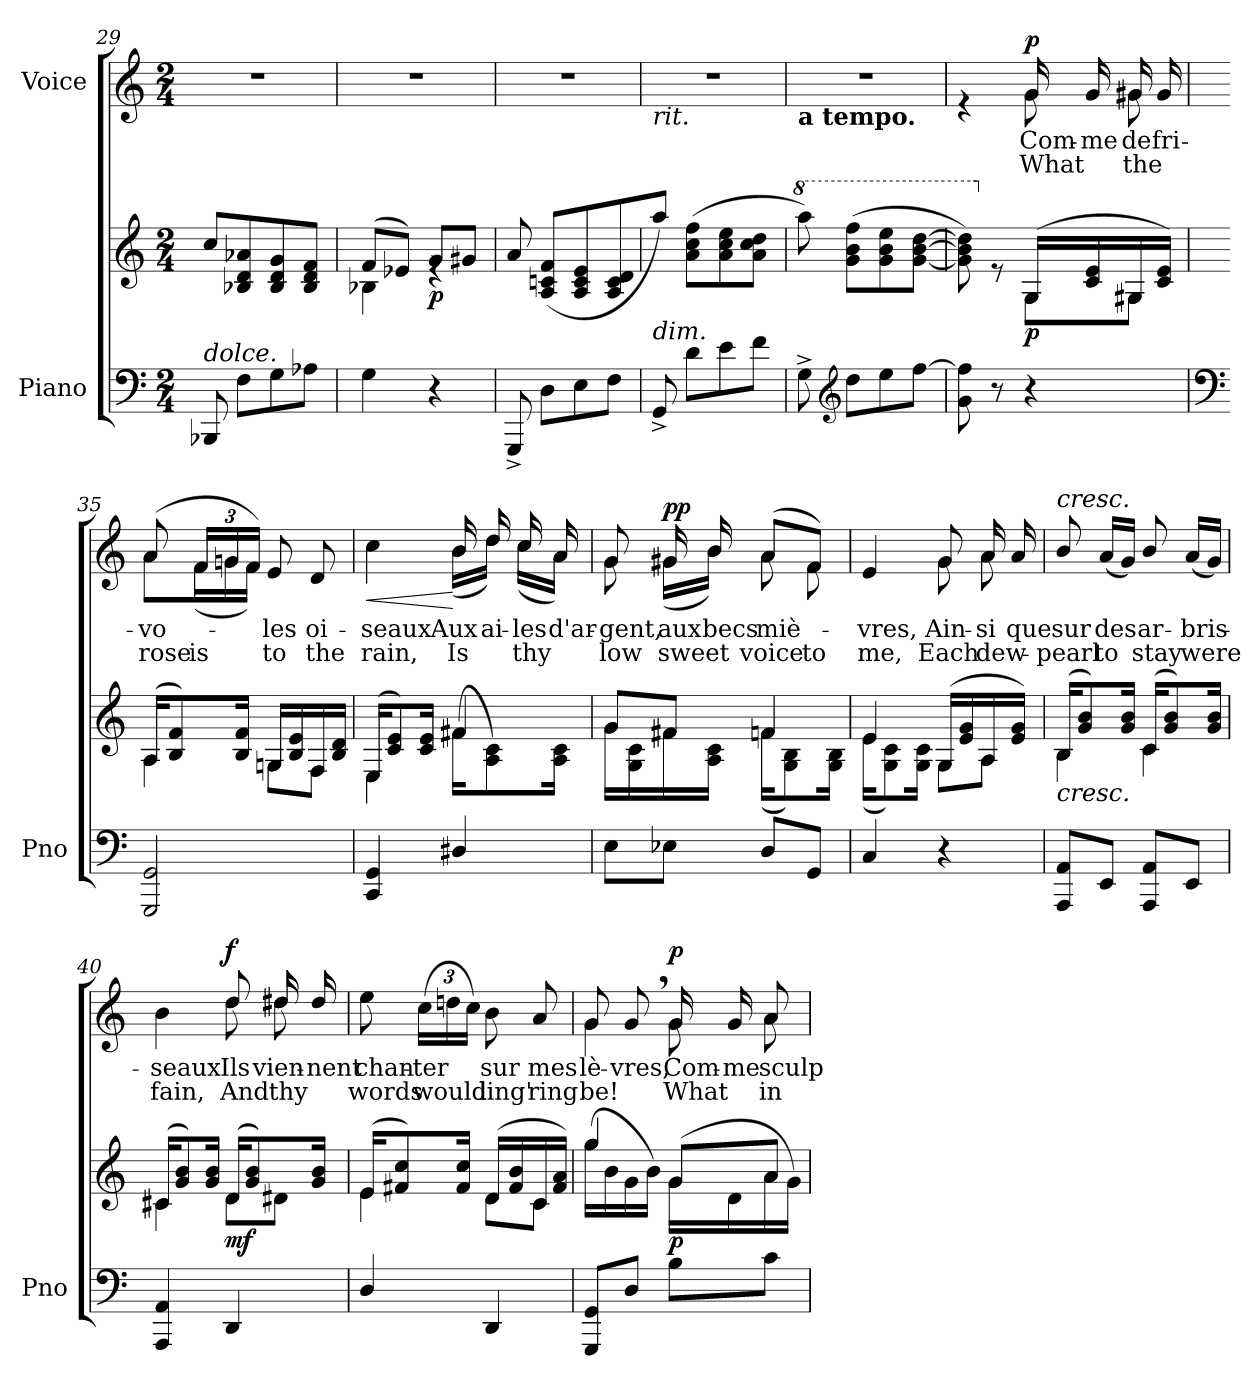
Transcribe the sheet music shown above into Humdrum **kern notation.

**kern	**kern	**dynam	**kern	**text	**text	**dynam
*part2	*part2	*part2	*part1	*part1	*part1	*part1
*staff3	*staff2	*staff2/3	*staff1	*staff1	*staff1	*staff1
*I"Piano	*	*	*I"Voice	*	*	*
*I'Pno	*	*	*	*	*	*
*clefF4	*clefG2	*	*clefG2	*	*	*
*k[]	*k[]	*	*k[]	*	*	*
*M2/4	*M2/4	*	*M2/4	*	*	*
=29	=29	=29	=29	=29	=29	=29
!LO:TX:a:i:t=dolce.	!	!	!	!	!	!
8BBB-X/	8cc/L	.	2r	.	.	.
8F\L	8B-X/ 8d/ 8a-X/	.	.	.	.	.
8G\	8B-/ 8d/ 8g/	.	.	.	.	.
8A-X\J	8B-/ 8d/ 8f/J	.	.	.	.	.
=30	=30	=30	=30	=30	=30	=30
*	*^	*	*	*	*	*
4G\	(>8f/L	4B-X\	.	2r	.	.	.
.	8e-X/J)	.	.	.	.	.	.
!	!	!	!LO:DY:b	!	!	!	!
4r	8g/L	4re	p	.	.	.	.
.	8g#X/J	.	.	.	.	.	.
*	*v	*v	*	*	*	*	*
=31	=31	=31	=31	=31	=31	=31
8GGG^/	8a/	.	2r	.	.	.
8D\L	(>8A/ 8cn/ 8f/L	.	.	.	.	.
8E\	8A/ 8c/ 8e/	.	.	.	.	.
8F\J	8A/ 8c/ 8d/	.	.	.	.	.
=32	=32	=32	=32	=32	=32	=32
!	!	!	!LO:TX:b:i:t=rit.	!	!	!
!LO:TX:a:i:t=dim.	!	!	!	!	!	!
8GG^/	8aa/J)	.	2r	.	.	.
8d\L	(>8a\ 8cc\ 8ff\L	.	.	.	.	.
8e\	8a\ 8cc\ 8ee\	.	.	.	.	.
8f\J	8a\ 8cc\ 8dd\J	.	.	.	.	.
!!LO:PB:g=z
=33	=33	=33	=33	=33	=33	=33
*	*8va	*	*	*	*	*
!	!	!	!LO:TX:b:B:t=a tempo.	!	!	!
8G^\	8aaa\)	.	2r	.	.	.
*clefG2	*	*	*	*	*	*
8dd\L	(>8gg\ 8bb\ 8fff\L	.	.	.	.	.
8ee\	8gg\ 8bb\ 8eee\	.	.	.	.	.
[8ff\J	[8gg\ [8bb\ [8ddd\J	.	.	.	.	.
=34	=34	=34	=34	=34	=34	=34
*	*^	*	*^	*	*	*
8g\ 8ff\]	8gg\] 8bb\] 8ddd\])	4ryy	.	4re	4ryy	.	.	.
*	*X8va	*	*	*	*	*	*	*
8r	8re	.	.	.	.	.	.	.
!	!	!	!LO:DY:b	!	!	!LO:LY:b	!LO:LY:b	!LO:DY:a
4r	(>16G/LL	8G\L	p	16g/	8g\	Com-	What	p
!	!	!	!	!	!	!LO:LY:b	!	!
.	16c/ 16e/	.	.	16g/	.	-me	.	.
!	!	!	!	!	!	!LO:LY:b	!LO:LY:b	!
.	16G#X/	8G#\J	.	16g#X/	8g#\	de	the	.
!	!	!	!	!	!	!LO:LY:b	!	!
.	16c/ 16e/JJ)	.	.	16g#/	.	fri-	.	.
=35	=35	=35	=35	=35	=35	=35	=35	=35
*clefF4	*	*	*	*	*	*	*	*
!	!	!	!	!	!	!LO:LY:b	!LO:LY:b	!
2GGG/ 2GG/	(>16A/KL	4A\	.	(>8a/	8a\L	-vo-	rose	.
.	8B/ 8f/)	.	.	.	.	.	.	.
*	*	*	*	*Xbrackettup	*	*	*	*
!	!	!	!	!	!	!	!LO:LY:b	!
*	*	*	*	*	*Xtuplet	*	*	*
.	.	.	.	24f/LL	(<24f\L	.	is	.
.	.	.	.	24gn/	24g\	.	.	.
.	16B/ 16f/Jk	.	.	.	.	.	.	.
.	.	.	.	24f/JJ)	24f\JJ)	.	.	.
!	!	!	!	!	!	!LO:LY:b	!LO:LY:b	!
.	16Gn/LL	8G\L	.	8e/	4ryy	-les	to	.
.	16B/ 16e/	.	.	.	.	.	.	.
!	!	!	!	!	!	!LO:LY:b	!LO:LY:b	!
.	16F/	8F\J	.	8d/	.	oi-	the	.
.	16B/ 16d/JJ	.	.	.	.	.	.	.
=36	=36	=36	=36	=36	=36	=36	=36	=36
!	!	!	!	!	!	!LO:LY:b	!LO:LY:b	!LO:HP:b
4CC/ 4GG/	(>16E/KL	4E\	.	4cc\	4ryy	-seaux	rain,	<
.	8c/ 8e/)	.	.	.	.	.	.	.
.	16c/ 16e/Jk	.	.	.	.	.	.	.
!	!	!	!	!	!	!LO:LY:b	!LO:LY:b	!
4D#X/	(>16f#X\KL	4f#/	.	16b/	(<16b\LL	Aux	Is	[
!	!	!	!	!	!	!LO:LY:b	!	!
.	8A\ 8c\)	.	.	16dd/	16dd\JJ)	ai-	.	.
!	!	!	!	!	!	!LO:LY:b	!LO:LY:b	!
.	.	.	.	16cc/	(<16cc\LL	-les	thy	.
!	!	!	!	!	!	!LO:LY:b	!	!
.	16A\ 16c\Jk	.	.	16a/	16a\JJ)	d'ar-	.	.
!!LO:PB:g=z	!!
=37	=37	=37	=37	=37	=37	=37	=37	=37
!	!	!	!	!	!	!LO:LY:b	!LO:LY:b	!
8E\L	8g/L	16g\LL	.	8g/	8g\	-gent,	low	.
.	.	16G\ 16c\	.	.	.	.	.	.
!	!	!	!	!	!	!LO:LY:b	!LO:LY:b	!LO:DY:a
!	!	!	!	!	!	!	!	!LO:DY:n=1:a
8E-X\J	8f#X/J	16f#\	.	16g#X/	(<16g#\LL	aux	sweet	p p
!	!	!	!	!	!	!LO:LY:b	!	!
.	.	16A\ 16c\JJ	.	16b/	16b\JJ)	becs	.	.
!	!	!	!	!	!	!LO:LY:b	!LO:LY:b	!
8D/L	4fn/	(>16f\KL	.	(>8a/L	8a\	miè-	voice	.
.	.	8G\ 8B\)	.	.	.	.	.	.
!	!	!	!	!	!	!	!LO:LY:b	!
8GG/J	.	.	.	8f/J)	8f\	.	to	.
.	.	16G\ 16B\Jk	.	.	.	.	.	.
=38	=38	=38	=38	=38	=38	=38	=38	=38
!	!	!	!	!	!	!LO:LY:b	!LO:LY:b	!
4C/	4e/	(>16e\KL	.	4e/	4ryy	-vres,	me,	.
.	.	8G\ 8c\)	.	.	.	.	.	.
.	.	16G\ 16c\Jk	.	.	.	.	.	.
!	!	!	!	!	!	!LO:LY:b	!LO:LY:b	!
4r	(>16G/LL	8G\L	.	8g/	8g\	Ain-	Each	.
.	16e/ 16g/	.	.	.	.	.	.	.
!	!	!	!	!	!	!LO:LY:b	!LO:LY:b	!
.	16A/	8A\J	.	16a/	8a\	-si	dew-	.
!	!	!	!	!	!	!LO:LY:b	!	!
.	16e/ 16g/JJ)	.	.	16a/	.	que	.	.
*	*	*	*	*v	*v	*	*	*
=39	=39	=39	=39	=39	=39	=39	=39
!	!	!	!	!LO:TX:a:i:t=cresc.	!	!	!
!	!LO:TX:b:i:t=cresc.	!	!	!	!	!	!
!	!	!	!	!	!LO:LY:b	!LO:LY:b	!
8AAA/ 8AA/L	(>16B/KL	4B\	.	8b/	sur	-pearl	.
.	8g/ 8b/)	.	.	.	.	.	.
!	!	!	!	!	!LO:LY:b	!LO:LY:b	!
8EE/J	.	.	.	(<16a/LL	des	to	.
.	16g/ 16b/Jk	.	.	16g/JJ)	.	.	.
!	!	!	!	!	!LO:LY:b	!LO:LY:b	!
8AAA/ 8AA/L	(>16c/KL	4c\	.	8b/	ar-	stay	.
.	8g/ 8b/)	.	.	.	.	.	.
!	!	!	!	!	!LO:LY:b	!LO:LY:b	!
8EE/J	.	.	.	(<16a/LL	-bris-	were	.
.	16g/ 16b/Jk	.	.	16g/JJ)	.	.	.
=40	=40	=40	=40	=40	=40	=40	=40
!	!	!	!	!	!LO:LY:b	!LO:LY:b	!
*	*	*	*	*^	*	*	*
4AAA/ 4AA/	(>16c#X/KL	4c#\	.	4b\	4ryy	-seaux	fain,	.
.	8g/ 8b/)	.	.	.	.	.	.	.
.	16g/ 16b/Jk	.	.	.	.	.	.	.
!	!	!	!LO:DY:b	!	!	!LO:LY:b	!LO:LY:b	!LO:DY:a
4DD/	(>16d/KL	8d\L	mf	8dd/	8dd\	Ils	And	f
.	8g/ 8b/)	.	.	.	.	.	.	.
!	!	!	!	!	!	!LO:LY:b	!LO:LY:b	!
.	.	8d#X\J	.	16dd#X/	8dd#\	vien-	thy	.
!	!	!	!	!	!	!LO:LY:b	!	!
.	16g/ 16b/Jk	.	.	16dd#/	.	-nent	.	.
*	*	*	*	*v	*v	*	*	*
!!LO:LB:g=z
=41	=41	=41	=41	=41	=41	=41	=41
!	!	!	!	!	!LO:LY:b	!LO:LY:b	!
4D/	(>16e/KL	4e\	.	8ee\	chan-	words	.
.	8f#X/ 8cc/)	.	.	.	.	.	.
*	*	*	*	*tuplet	*	*	*
!	!	!	!	!	!LO:LY:b	!LO:LY:b	!
.	.	.	.	(>24cc\LL	-ter	would	.
.	.	.	.	24ddn\	.	.	.
.	16f#/ 16cc/Jk	.	.	.	.	.	.
.	.	.	.	24cc\JJ)	.	.	.
!	!	!	!	!	!LO:LY:b	!LO:LY:b	!
4DD/	(>16d/LL	8d\L	.	8b\	sur	ling'	.
.	16f#/ 16b/	.	.	.	.	.	.
!	!	!	!	!	!LO:LY:b	!LO:LY:b	!
.	16c/	8c\J	.	8a/	mes	ring	.
.	16f#/ 16a/JJ)	.	.	.	.	.	.
=42	=42	=42	=42	=42	=42	=42	=42
!	!	!	!	!	!LO:LY:b	!LO:LY:b	!
*	*	*	*	*^	*	*	*
8GGG/ 8GG/L	(>16gg\LL	4gg/	.	8g/	4g\	lè-	be!	.
.	16b\	.	.	.	.	.	.	.
!	!	!	!	!	!	!LO:LY:b	!	!
8D/J	16g\	.	.	8g,/	.	-vres,	.	.
.	16b\JJ)	.	.	.	.	.	.	.
!	!	!	!LO:DY:b	!	!	!LO:LY:b	!LO:LY:b	!LO:DY:a
8B\L	(>8g/L	16g\LL	p	16g/	8g\	Com-	What	p
!	!	!	!	!	!	!LO:LY:b	!	!
.	.	16d\	.	16g/	.	-me	.	.
!	!	!	!	!	!	!LO:LY:b	!LO:LY:b	!
8c\J	8a/J	16a\	.	8a/	8a\	sculp-	in	.
.	.	16g\JJ)	.	.	.	.	.	.
*	*v	*v	*	*	*	*	*	*
*	*	*	*v	*v	*	*	*
=	=	=	=	=	=	=
*-	*-	*-	*-	*-	*-	*-
